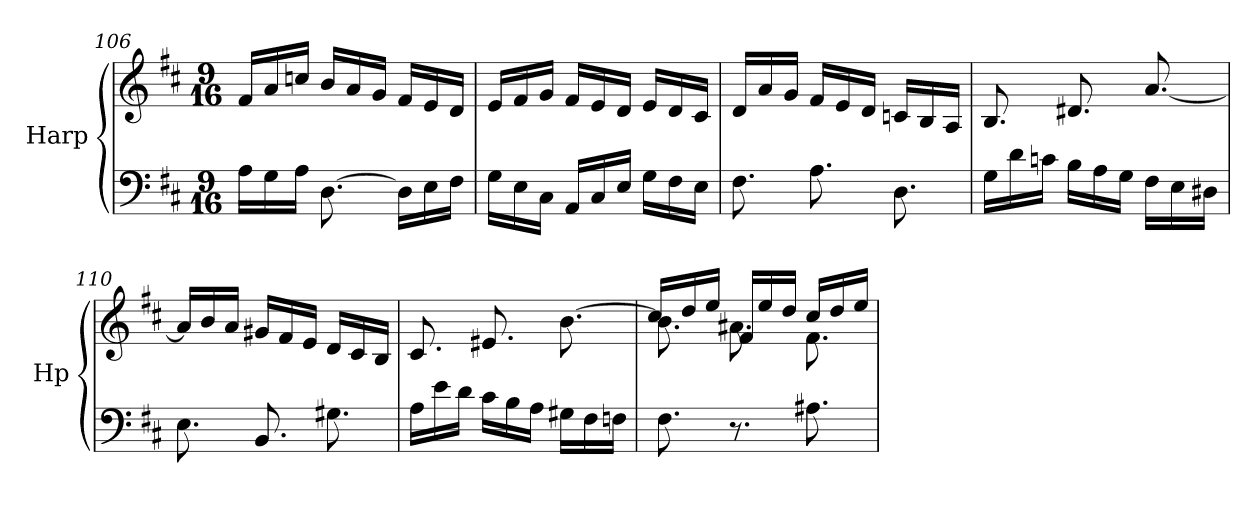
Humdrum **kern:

**kern	**kern
*part1	*part1
*staff2	*staff1
*I"Harp	*
*I'Hp	*
!!LO:LB:g=z
*clefF4	*clefG2
*k[f#c#]	*k[f#c#]
*M9/16	*M9/16
=106	=106
16A\LL	16f#/LL
16G\	16a/
16A\JJ	16ccn/JJ
[8.D\	16b/LL
.	16a/
.	16g/JJ
16D\LL]	16f#/LL
16E\	16e/
16F#\JJ	16d/JJ
=107	=107
16G\LL	16e/LL
16E\	16f#/
16C#\JJ	16g/JJ
16AA/LL	16f#/LL
16C#/	16e/
16E/JJ	16d/JJ
16G\LL	16e/LL
16F#\	16d/
16E\JJ	16c#/JJ
=108	=108
8.F#\	16d/LL
.	16a/
.	16g/JJ
8.A\	16f#/LL
.	16e/
.	16d/JJ
8.D\	16cn/LL
.	16B/
.	16A/JJ
=109	=109
16G\LL	8.B/
16d\	.
16cn\JJ	.
16B\LL	8.d#X/
16A\	.
16G\JJ	.
16F#\LL	[8.a/
16E\	.
16D#X\JJ	.
!!LO:LB:g=z
=110	=110
8.E\	16a/LL]
.	16b/
.	16a/JJ
8.BB/	16g#X/LL
.	16f#/
.	16e/JJ
8.G#X\	16d/LL
.	16c#/
.	16B/JJ
=111	=111
16A\LL	8.c#/
16e\	.
16d\JJ	.
16c#\LL	8.e#X/
16B\	.
16A\JJ	.
16G#X\LL	[8.b\
16F#\	.
16Fn\JJ	.
=112	=112
*	*^
8.F#\	8.b\]	16cc#/LL
.	.	16dd/
.	.	16ee/JJ
8.r	8.a#X\	16f#/LL
.	.	16ee/
.	.	16dd/JJ
8.A#X\	8.f#\	16cc#/LL
.	.	16dd/
.	.	16ee/JJ
*	*v	*v
=	=
*-	*-
